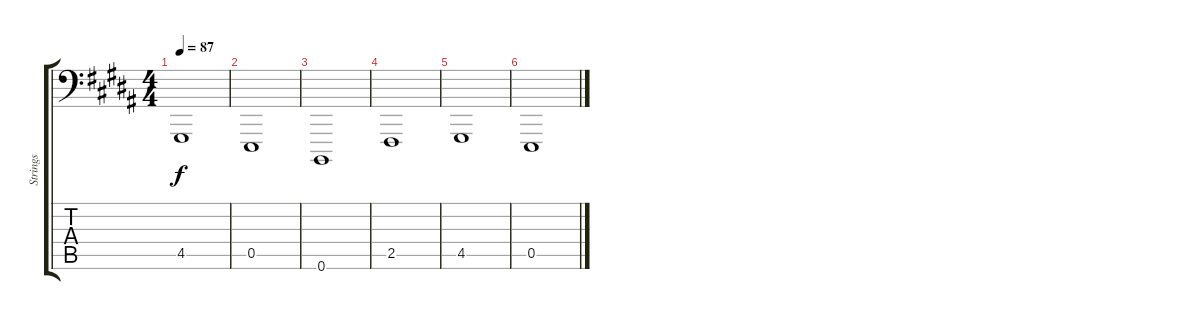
\track ("Strings" "Strings") {instrument stringensemble1}
\staff {score tabs}
\tuning (C3 G2 D2 A1 E1 B0) {hide}
\ts (4 4)
\tempo 87
\clef f4
\ks b
4.5.1{dy f} |
0.5.1 |
0.6.1 |
2.5.1 |
4.5.1 |
0.5.1
